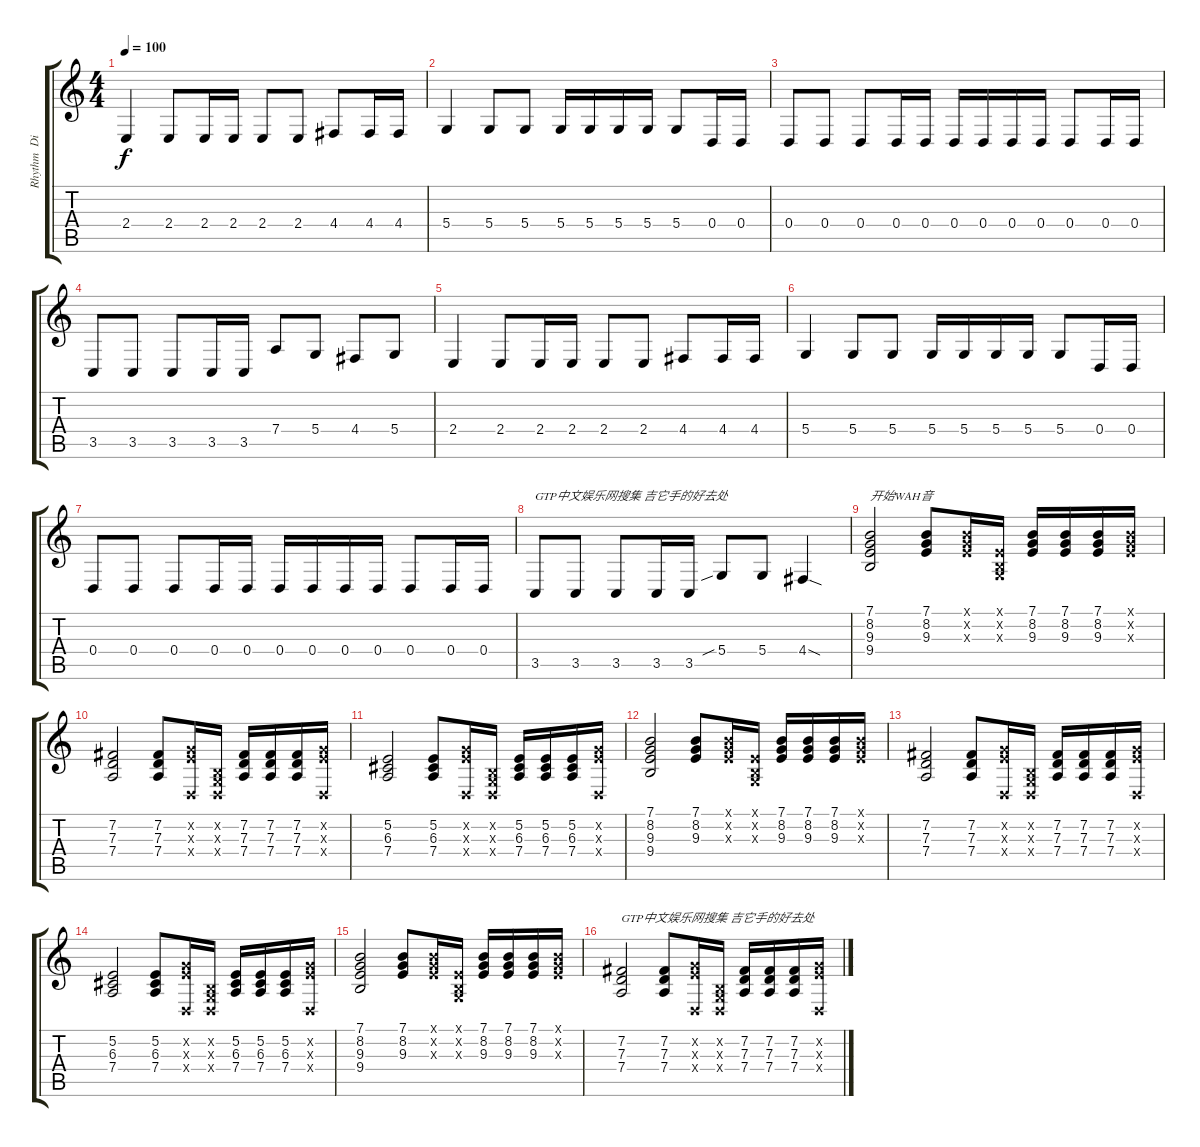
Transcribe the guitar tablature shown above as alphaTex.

\track ("Rhythm  Dist Guitar" "Rhythm  Di") {instrument pad3polysynth}
\staff {score tabs}
\tuning (E4 B3 G3 D3 A2 E2) {hide}
\ts (4 4)
\tempo 100
\clef g2
\ks c
2.4.4{dy f instrument electricguitarjazz} 2.4.8 2.4.16 2.4.16 2.4.8 2.4.8 4.4.8 4.4.16 4.4.16 |
5.4.4 5.4.8 5.4.8 5.4.16 5.4.16 5.4.16 5.4.16 5.4.8 0.4.16 0.4.16 |
0.4.8 0.4.8 0.4.8 0.4.16 0.4.16 0.4.16 0.4.16 0.4.16 0.4.16 0.4.8 0.4.16 0.4.16 |
3.5.8 3.5.8 3.5.8 3.5.16 3.5.16 7.4.8 5.4.8 4.4.8 5.4.8 |
2.4.4 2.4.8 2.4.16 2.4.16 2.4.8 2.4.8 4.4.8 4.4.16 4.4.16 |
5.4.4 5.4.8 5.4.8 5.4.16 5.4.16 5.4.16 5.4.16 5.4.8 0.4.16 0.4.16 |
0.4.8 0.4.8 0.4.8 0.4.16 0.4.16 0.4.16 0.4.16 0.4.16 0.4.16 0.4.8 0.4.16 0.4.16 |
3.5.8{txt "GTP中文娱乐网搜集 吉它手的好去处"} 3.5.8 3.5.8 3.5.16 3.5.16 5.4{sib}.8 5.4.8 4.4{sod}.4 |
(7.1 8.2 9.3 9.4).2{txt "开始WAH音" volume 12 instrument shakuhachi} (7.1 8.2 9.3).8 (7.1{x} 8.2{x} 9.3{x}).16 (0.1{x} 0.2{x} 0.3{x}).16 (7.1 8.2 9.3).16 (7.1 8.2 9.3).16 (7.1 8.2 9.3).16 (7.1{x} 8.2{x} 9.3{x}).16 |
(7.2 7.3 7.4).2{volume 13 instrument shakuhachi} (7.2 7.3 7.4).8 (8.2{x} 9.3{x} 0.4{x}).16 (0.2{x} 0.3{x} 0.4{x}).16 (7.2 7.3 7.4).16 (7.2 7.3 7.4).16 (7.2 7.3 7.4).16 (8.2{x} 9.3{x} 0.4{x}).16 |
(5.2 6.3 7.4).2{volume 13 instrument shakuhachi} (5.2 6.3 7.4).8 (8.2{x} 9.3{x} 0.4{x}).16 (0.2{x} 0.3{x} 0.4{x}).16 (5.2 6.3 7.4).16 (5.2 6.3 7.4).16 (5.2 6.3 7.4).16 (8.2{x} 9.3{x} 0.4{x}).16 |
(7.1 8.2 9.3 9.4).2{volume 12 instrument shakuhachi} (7.1 8.2 9.3).8 (7.1{x} 8.2{x} 9.3{x}).16 (0.1{x} 0.2{x} 0.3{x}).16 (7.1 8.2 9.3).16 (7.1 8.2 9.3).16 (7.1 8.2 9.3).16 (7.1{x} 8.2{x} 9.3{x}).16 |
(7.2 7.3 7.4).2{volume 13 instrument shakuhachi} (7.2 7.3 7.4).8 (8.2{x} 9.3{x} 0.4{x}).16 (0.2{x} 0.3{x} 0.4{x}).16 (7.2 7.3 7.4).16 (7.2 7.3 7.4).16 (7.2 7.3 7.4).16 (8.2{x} 9.3{x} 0.4{x}).16 |
(5.2 6.3 7.4).2{volume 13 instrument shakuhachi} (5.2 6.3 7.4).8 (8.2{x} 9.3{x} 0.4{x}).16 (0.2{x} 0.3{x} 0.4{x}).16 (5.2 6.3 7.4).16 (5.2 6.3 7.4).16 (5.2 6.3 7.4).16 (8.2{x} 9.3{x} 0.4{x}).16 |
(7.1 8.2 9.3 9.4).2{volume 12 instrument shakuhachi} (7.1 8.2 9.3).8 (7.1{x} 8.2{x} 9.3{x}).16 (0.1{x} 0.2{x} 0.3{x}).16 (7.1 8.2 9.3).16 (7.1 8.2 9.3).16 (7.1 8.2 9.3).16 (7.1{x} 8.2{x} 9.3{x}).16 |
(7.2 7.3 7.4).2{txt "GTP中文娱乐网搜集 吉它手的好去处" volume 13 instrument shakuhachi} (7.2 7.3 7.4).8 (8.2{x} 9.3{x} 0.4{x}).16 (0.2{x} 0.3{x} 0.4{x}).16 (7.2 7.3 7.4).16 (7.2 7.3 7.4).16 (7.2 7.3 7.4).16 (8.2{x} 9.3{x} 0.4{x}).16
